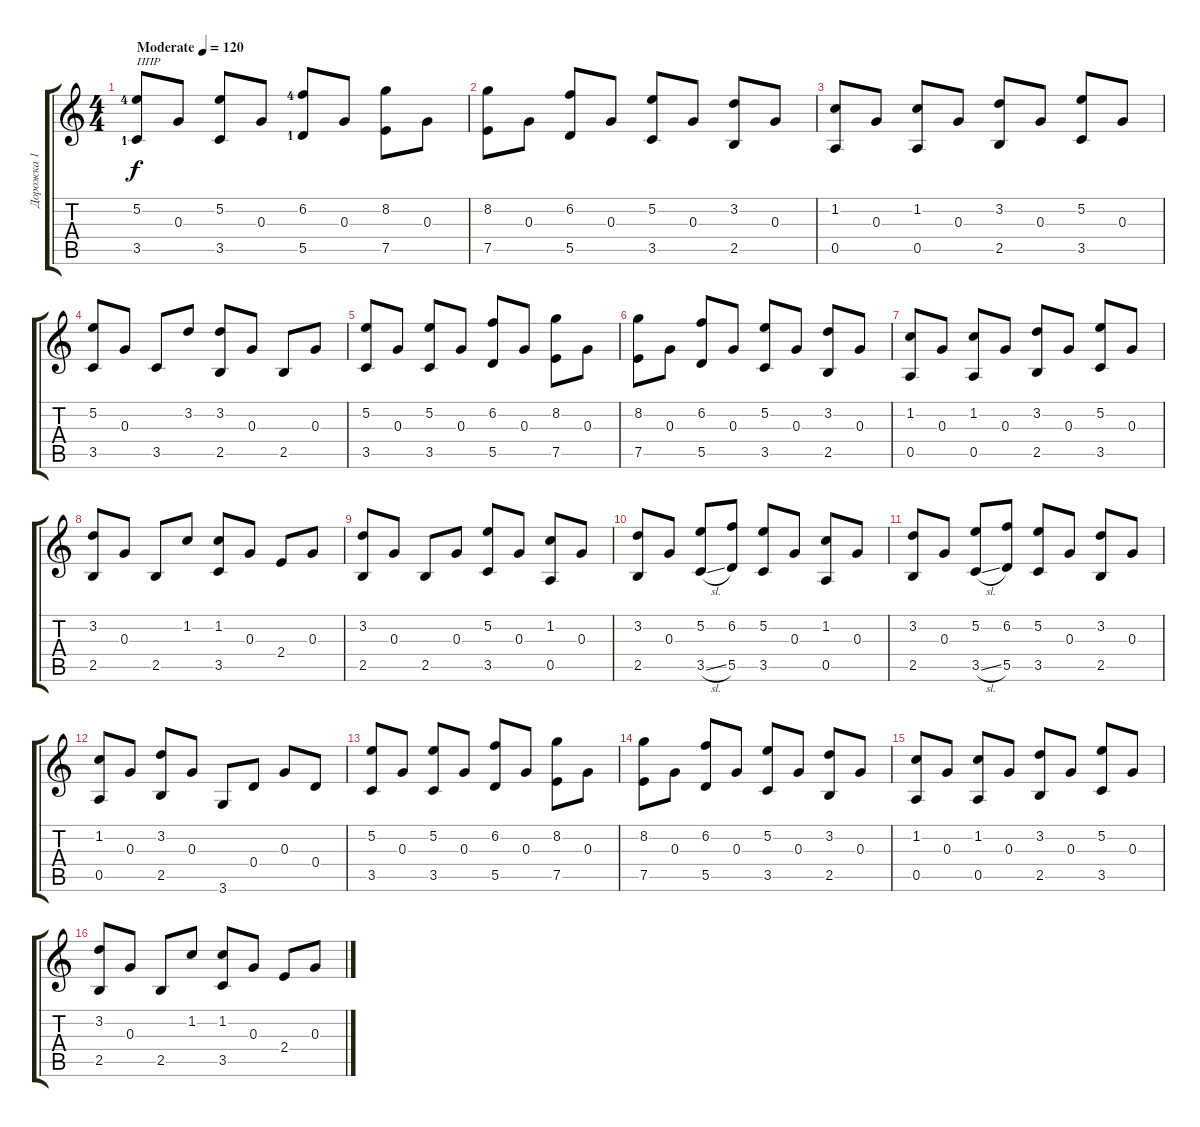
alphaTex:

\track ("Дорожка 1" "Дорожка 1") {instrument acousticguitarnylon}
\staff {score tabs}
\tuning (E4 B3 G3 D3 A2 E2) {hide}
\ts (4 4)
\tempo (120 "Moderate")
\clef g2
\ks c
(5.2{lf 5} 3.5{lf 2}).8{txt "ППР" dy f instrument acousticguitarnylon} 0.3.8 (5.2 3.5).8 0.3.8 (6.2{lf 5} 5.5{lf 2}).8 0.3.8 (8.2 7.5).8 0.3.8 |
(8.2 7.5).8 0.3.8 (6.2 5.5).8 0.3.8 (5.2 3.5).8 0.3.8 (3.2 2.5).8 0.3.8 |
(1.2 0.5).8 0.3.8 (1.2 0.5).8 0.3.8 (3.2 2.5).8 0.3.8 (5.2 3.5).8 0.3.8 |
(5.2 3.5).8 0.3.8 3.5.8 3.2.8 (3.2 2.5).8 0.3.8 2.5.8 0.3.8 |
(5.2 3.5).8 0.3.8 (5.2 3.5).8 0.3.8 (6.2 5.5).8 0.3.8 (8.2 7.5).8 0.3.8 |
(8.2 7.5).8 0.3.8 (6.2 5.5).8 0.3.8 (5.2 3.5).8 0.3.8 (3.2 2.5).8 0.3.8 |
(1.2 0.5).8 0.3.8 (1.2 0.5).8 0.3.8 (3.2 2.5).8 0.3.8 (5.2 3.5).8 0.3.8 |
(3.2 2.5).8 0.3.8 2.5.8 1.2.8 (1.2 3.5).8 0.3.8 2.4.8 0.3.8 |
(3.2 2.5).8 0.3.8 2.5.8 0.3.8 (5.2 3.5).8 0.3.8 (1.2 0.5).8 0.3.8 |
(3.2 2.5).8 0.3.8 (5.2 3.5{sl}).8 (6.2 5.5).8 (5.2 3.5).8 0.3.8 (1.2 0.5).8 0.3.8 |
(3.2 2.5).8 0.3.8 (5.2 3.5{sl}).8 (6.2 5.5).8 (5.2 3.5).8 0.3.8 (3.2 2.5).8 0.3.8 |
(1.2 0.5).8 0.3.8 (3.2 2.5).8 0.3.8 3.6.8 0.4.8 0.3.8 0.4.8 |
(5.2 3.5).8 0.3.8 (5.2 3.5).8 0.3.8 (6.2 5.5).8 0.3.8 (8.2 7.5).8 0.3.8 |
(8.2 7.5).8 0.3.8 (6.2 5.5).8 0.3.8 (5.2 3.5).8 0.3.8 (3.2 2.5).8 0.3.8 |
(1.2 0.5).8 0.3.8 (1.2 0.5).8 0.3.8 (3.2 2.5).8 0.3.8 (5.2 3.5).8 0.3.8 |
(3.2 2.5).8 0.3.8 2.5.8 1.2.8 (1.2 3.5).8 0.3.8 2.4.8 0.3.8
